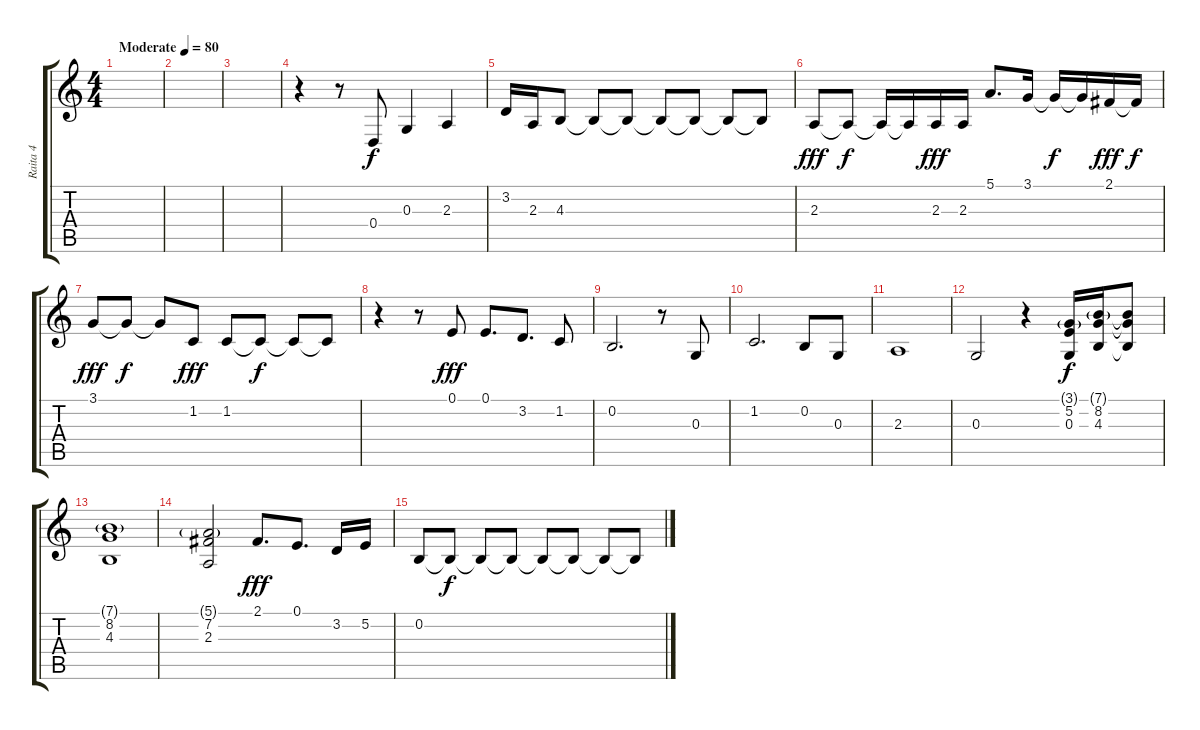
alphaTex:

\track ("Raita 4" "Raita 4") {instrument violin}
\staff {score tabs}
\tuning (E4 B3 G3 D3 A2 E2) {hide}
\ts (4 4)
\tempo (80 "Moderate")
\clef g2
\ks c
|
|
|
r.4 r.8 0.4.8 0.3.4 2.3.4 |
3.2.16 2.3.16 4.3.8 4.3{t}.8{dy f} 4.3{t}.8 4.3{t}.8 4.3{t}.8 4.3{t}.8 4.3{t}.8 |
2.3.8{dy fff} 2.3{t}.8{dy f} 2.3{t}.16 2.3{t}.16 2.3.16{dy fff} 2.3.16 5.1.8{d} 3.1.16 3.1{t}.16{dy f} 3.1{t}.16 2.1.16{dy fff} 2.1{t}.16{dy f} |
3.1.8{dy fff} 3.1{t}.8{dy f} 3.1{t}.8 1.2.8{dy fff} 1.2.8 1.2{t}.8{dy f} 1.2{t}.8 1.2{t}.8 |
r.4 r.8 0.1.8{dy fff} 0.1.8{d} 3.2.8{d} 1.2.8 |
0.2.2{d} r.8 0.3.8 |
1.2.2{d} 0.2.8 0.3.8 |
2.3.1 |
0.3.2 r.4 (3.1{g} 5.2 0.3).16{dy f} (7.1{g} 8.2 4.3).16 (7.1{t} 8.2{t} 4.3{t}).8 |
(7.1{g} 8.2 4.3).1 |
(5.1{g} 7.2 2.3).2 2.1.8{d dy fff} 0.1.8{d} 3.2.16 5.2.16 |
0.2.8 0.2{t}.8{dy f} 0.2{t}.8 0.2{t}.8 0.2{t}.8 0.2{t}.8 0.2{t}.8 0.2{t}.8
